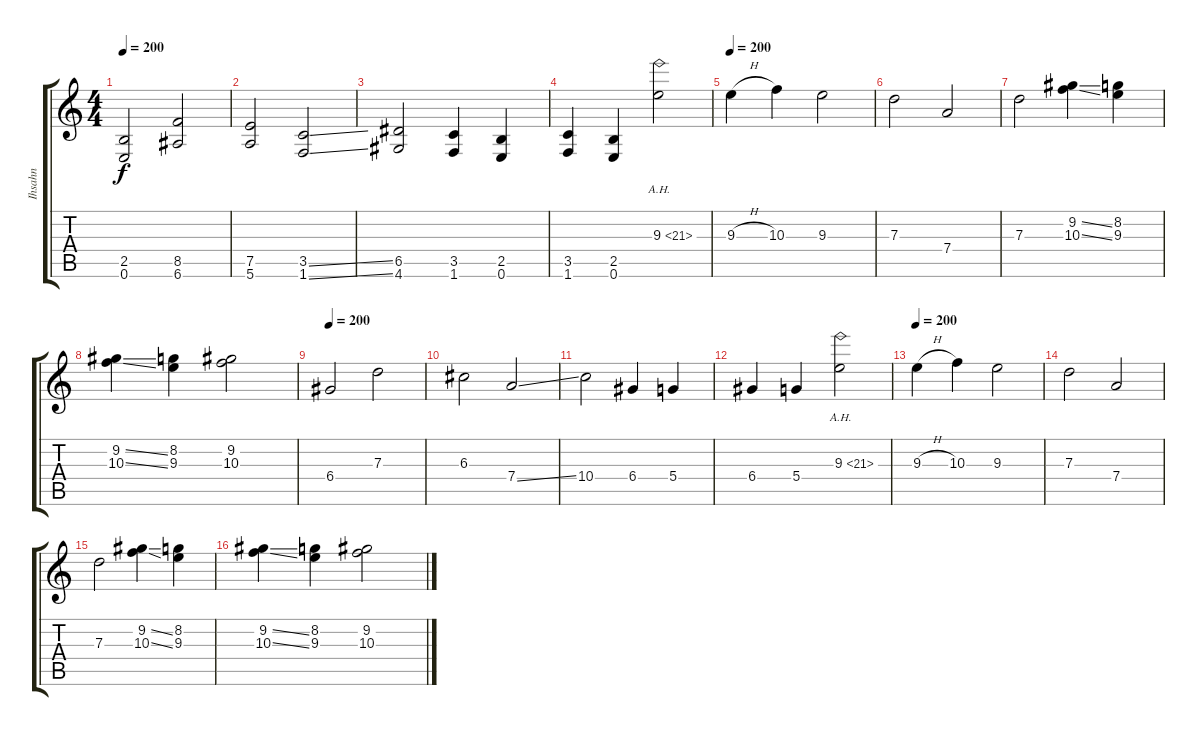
\track ("Ihsahn" "Ihsahn") {instrument distortionguitar}
\staff {score tabs}
\tuning (E4 B3 G3 D3 A2 E2) {hide}
\ts (4 4)
\tempo 200
\clef g2
\ks c
(2.5 0.6).2{dy f} (8.5 6.6).2 |
(7.5 5.6).2 (3.5{ss} 1.6{ss}).2 |
(6.5 4.6).2 (3.5 1.6).4 (2.5 0.6).4 |
(3.5 1.6).4 (2.5 0.6).4 9.3{ah 12}.2 |
\tempo 200
9.3{h}.4 10.3.4 9.3.2 |
7.3.2 7.4.2 |
7.3.2 (9.2{ss} 10.3{ss}).4 (8.2 9.3).4 |
(9.2{ss} 10.3{ss}).4 (8.2 9.3).4 (9.2 10.3).2 |
\tempo 200
6.4.2 7.3.2 |
6.3.2 7.4{ss}.2 |
10.4.2 6.4.4 5.4.4 |
6.4.4 5.4.4 9.3{ah 12}.2 |
\tempo 200
9.3{h}.4 10.3.4 9.3.2 |
7.3.2 7.4.2 |
7.3.2 (9.2{ss} 10.3{ss}).4 (8.2 9.3).4 |
(9.2{ss} 10.3{ss}).4 (8.2 9.3).4 (9.2 10.3).2
